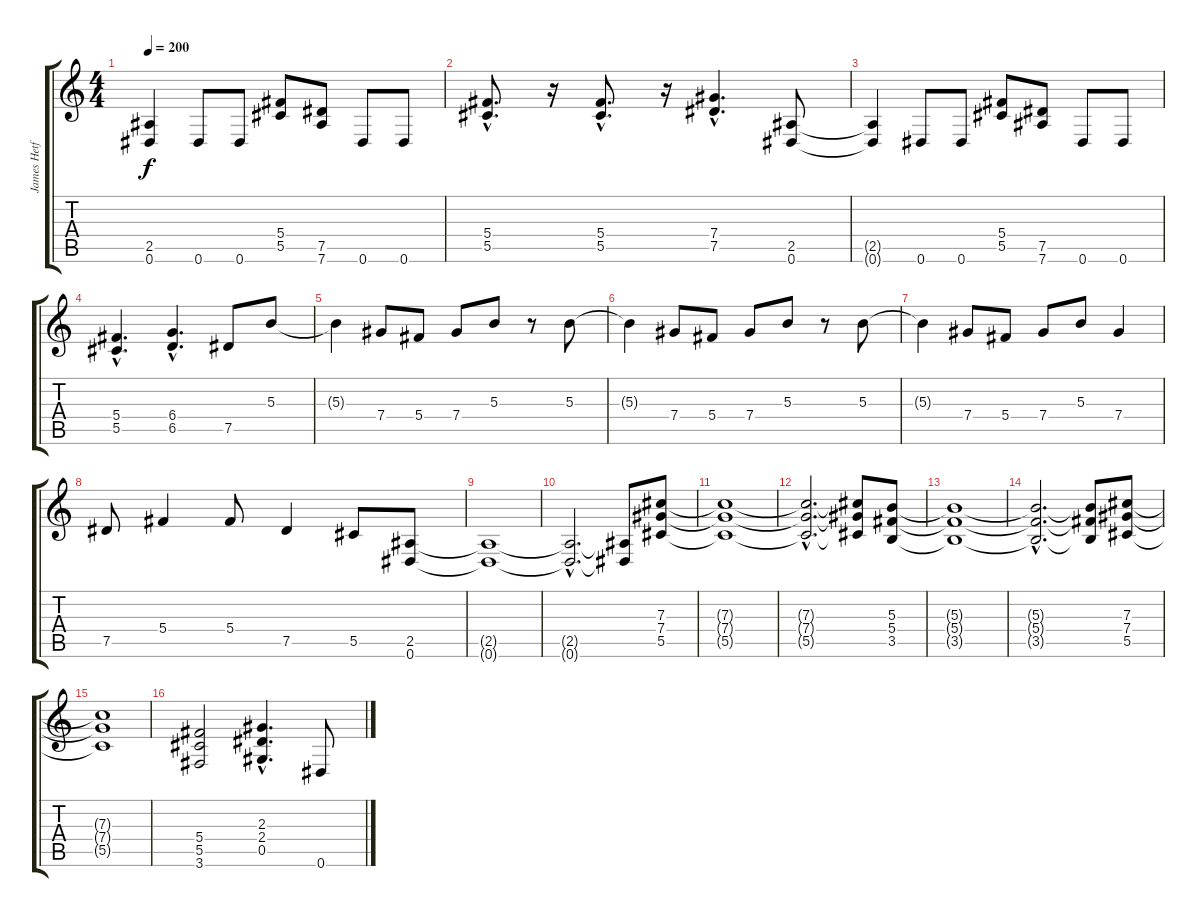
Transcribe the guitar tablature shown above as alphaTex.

\track ("James Hetfield" "James Hetf") {instrument distortionguitar}
\staff {score tabs}
\tuning (Eb4 Bb3 Gb3 Db3 Ab2 Eb2) {hide}
\ts (4 4)
\tempo 200
\clef g2
\ks c
(2.5{t} 0.6{t}).4{dy f} 0.6.8 0.6.8 (5.4 5.5).8 (7.5 7.6).8 0.6.8 0.6.8 |
(5.4{hac} 5.5{hac}).8{d} r.16 (5.4{hac} 5.5{hac}).8{d} r.16 (7.4{hac} 7.5{hac}).4{d} (2.5 0.6).8 |
(2.5{t} 0.6{t}).4 0.6.8 0.6.8 (5.4 5.5).8 (7.5 7.6).8 0.6.8 0.6.8 |
(5.4{hac} 5.5{hac}).4{d} (6.4{hac} 6.5{hac}).4{d} 7.5.8 5.3.8 |
5.3{t}.4 7.4.8 5.4.8 7.4.8 5.3.8 r.8 5.3.8 |
5.3{t}.4 7.4.8 5.4.8 7.4.8 5.3.8 r.8 5.3.8 |
5.3{t}.4 7.4.8 5.4.8 7.4.8 5.3.8 7.4.4 |
7.5.8 5.4.4 5.4.8 7.5.4 5.5.8 (2.5 0.6).8 |
(2.5{t} 0.6{t}).1 |
(2.5{hac t} 0.6{hac t}).2{d} (2.5{t} 0.6{t}).8 (7.3 7.4 5.5).8 |
(7.3{t} 7.4{t} 5.5{t}).1 |
(7.3{hac t} 7.4{hac t} 5.5{hac t}).2{d} (7.3{t} 7.4{t} 5.5{t}).8 (5.3 5.4 3.5).8 |
(5.3{t} 5.4{t} 3.5{t}).1 |
(5.3{hac t} 5.4{hac t} 3.5{hac t}).2{d} (5.3{t} 5.4{t} 3.5{t}).8 (7.3 7.4 5.5).8 |
(7.3{t} 7.4{t} 5.5{t}).1 |
(5.4 5.5 3.6).2 (2.3{hac} 2.4{hac} 0.5{hac}).4{d} 0.6.8
